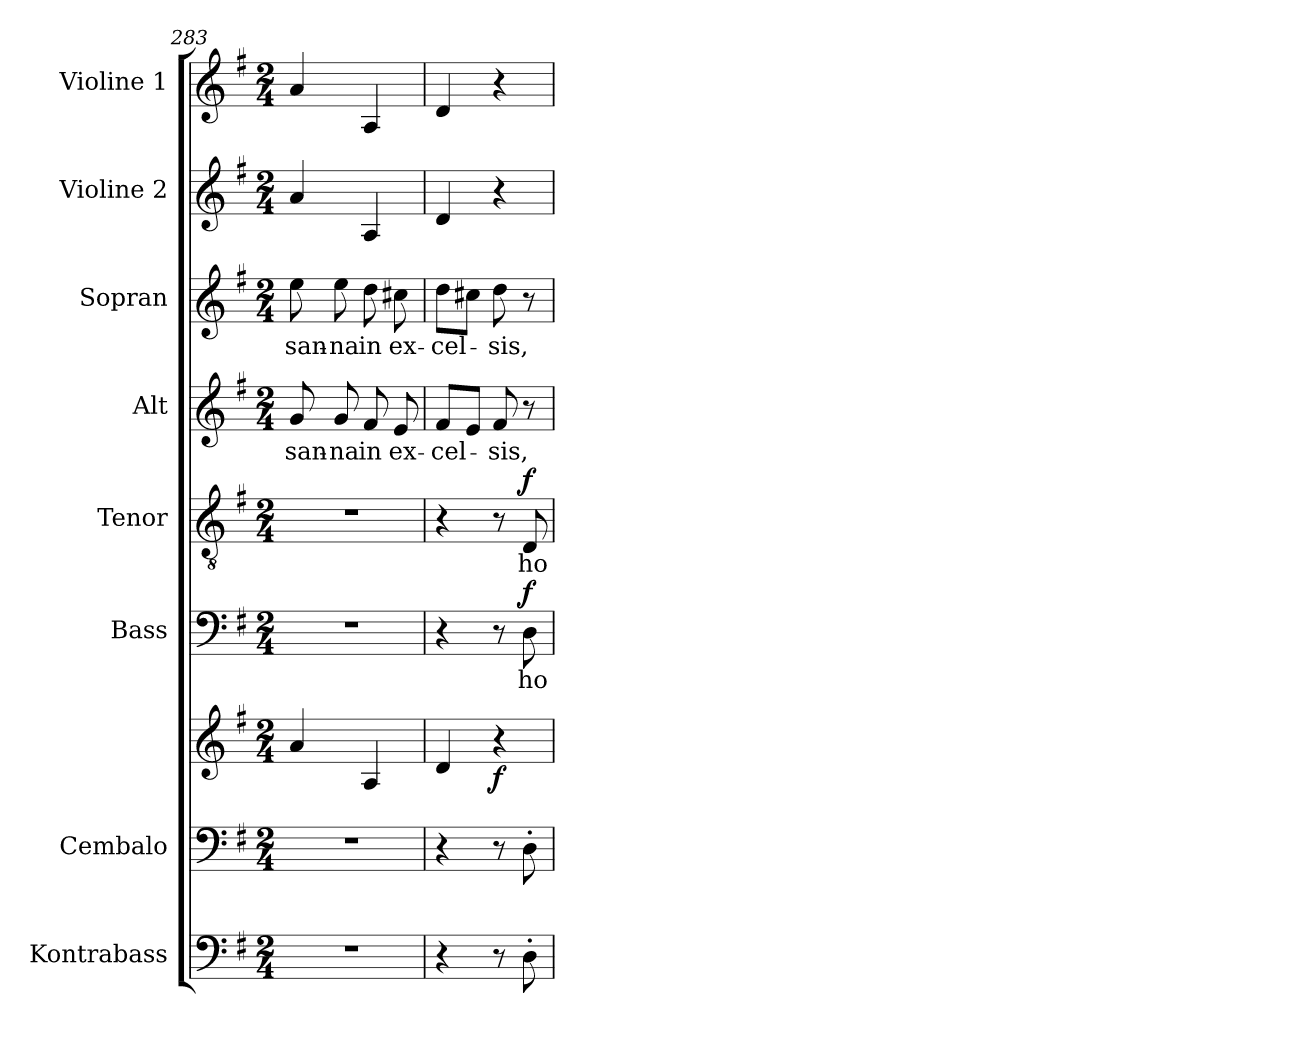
**kern	**kern	**kern	**dynam	**kern	**text	**dynam	**kern	**text	**dynam	**kern	**text	**kern	**text	**kern	**kern
*part8	*part7	*part7	*part7	*part6	*part6	*part6	*part5	*part5	*part5	*part4	*part4	*part3	*part3	*part2	*part1
*staff9	*staff8	*staff7	*staff7/8	*staff6	*staff6	*staff6	*staff5	*staff5	*staff5	*staff4	*staff4	*staff3	*staff3	*staff2	*staff1
*I"Kontrabass	*I"Cembalo	*	*	*I"Bass	*	*	*I"Tenor	*	*	*I"Alt	*	*I"Sopran	*	*I"Violine 2	*I"Violine 1
*I'Kb.	*I'Cemb.	*	*	*I'B.	*	*	*I'T.	*	*	*I'A.	*	*I'S.	*	*I'Vl. 2	*I'Vl. 1
*clefF4	*clefF4	*clefG2	*	*clefF4	*	*	*clefGv2	*	*	*clefG2	*	*clefG2	*	*clefG2	*clefG2
*ITrd7c12	*	*	*	*	*	*	*	*	*	*	*	*	*	*	*
*k[f#]	*k[f#]	*k[f#]	*	*k[f#]	*	*	*k[f#]	*	*	*k[f#]	*	*k[f#]	*	*k[f#]	*k[f#]
*G:	*G:	*G:	*	*G:	*	*	*G:	*	*	*G:	*	*G:	*	*G:	*G:
*M2/4	*M2/4	*M2/4	*	*M2/4	*	*	*M2/4	*	*	*M2/4	*	*M2/4	*	*M2/4	*M2/4
=283	=283	=283	=283	=283	=283	=283	=283	=283	=283	=283	=283	=283	=283	=283	=283
!	!	!	!	!	!	!	!	!	!	!	!LO:LY:b	!	!LO:LY:b	!	!
2r	2r	4a/	.	2r	.	.	2r	.	.	8g/	-san-	8ee\	-san-	4a/	4a/
!	!	!	!	!	!	!	!	!	!	!	!LO:LY:b	!	!LO:LY:b	!	!
.	.	.	.	.	.	.	.	.	.	8g/	-na	8ee\	-na	.	.
!	!	!	!	!	!	!	!	!	!	!	!LO:LY:b	!	!LO:LY:b	!	!
.	.	4A/	.	.	.	.	.	.	.	8f#/	in	8dd\	in	4A/	4A/
!	!	!	!	!	!	!	!	!	!	!	!LO:LY:b	!	!LO:LY:b	!	!
.	.	.	.	.	.	.	.	.	.	8e/	ex-	8cc#X\	ex-	.	.
=284	=284	=284	=284	=284	=284	=284	=284	=284	=284	=284	=284	=284	=284	=284	=284
!	!	!	!	!	!	!	!	!	!	!	!LO:LY:b	!	!LO:LY:b	!	!
4r	4r	4d/	.	4r	.	.	4r	.	.	8f#/L	-cel-	8dd\L	-cel-	4d/	4d/
.	.	.	.	.	.	.	.	.	.	8e/J	.	8cc#X\J	.	.	.
!	!	!	!LO:DY:b	!	!	!	!	!	!	!	!LO:LY:b	!	!LO:LY:b	!	!
8r	8r	4r	f	8r	.	.	8r	.	.	8f#/	-sis,	8dd\	-sis,	4r	4r
!	!	!	!	!	!LO:LY:b	!LO:DY:a	!	!LO:LY:b	!LO:DY:a	!	!	!	!	!	!
8DD'>\	8D'>\	.	.	8D\	ho-	f	8D/	ho-	f	8r	.	8r	.	.	.
=	=	=	=	=	=	=	=	=	=	=	=	=	=	=	=
*-	*-	*-	*-	*-	*-	*-	*-	*-	*-	*-	*-	*-	*-	*-	*-
